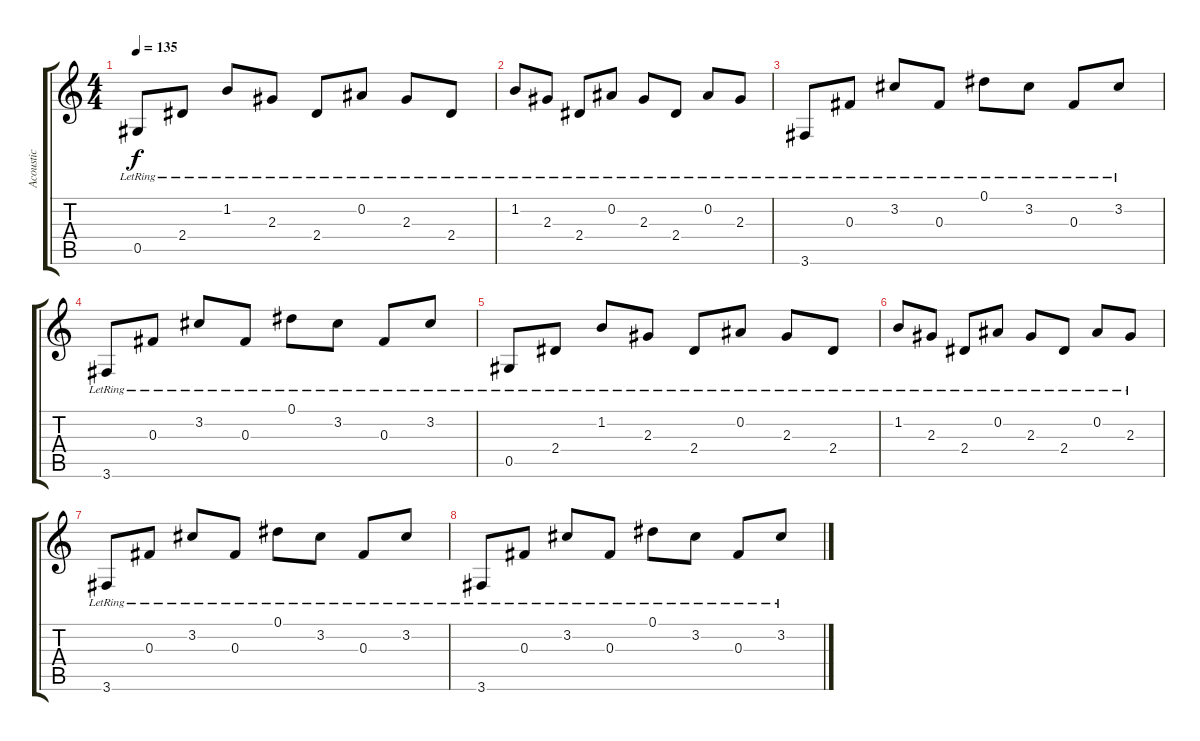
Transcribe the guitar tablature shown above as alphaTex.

\track ("Acoustic" "Acoustic") {instrument acousticguitarsteel}
\staff {score tabs}
\tuning (Eb4 Bb3 Gb3 Db3 Ab2 Eb2) {hide}
\ts (4 4)
\tempo 135
\clef g2
\ks c
0.5{lr}.8{dy f} 2.4{lr}.8 1.2{lr}.8 2.3{lr}.8 2.4{lr}.8 0.2{lr}.8 2.3{lr}.8 2.4{lr}.8 |
1.2{lr}.8 2.3{lr}.8 2.4{lr}.8 0.2{lr}.8 2.3{lr}.8 2.4{lr}.8 0.2{lr}.8 2.3{lr}.8 |
3.6{lr}.8 0.3{lr}.8 3.2{lr}.8 0.3{lr}.8 0.1{lr}.8 3.2{lr}.8 0.3{lr}.8 3.2{lr}.8 |
3.6{lr}.8 0.3{lr}.8 3.2{lr}.8 0.3{lr}.8 0.1{lr}.8 3.2{lr}.8 0.3{lr}.8 3.2{lr}.8 |
0.5{lr}.8 2.4{lr}.8 1.2{lr}.8 2.3{lr}.8 2.4{lr}.8 0.2{lr}.8 2.3{lr}.8 2.4{lr}.8 |
1.2{lr}.8 2.3{lr}.8 2.4{lr}.8 0.2{lr}.8 2.3{lr}.8 2.4{lr}.8 0.2{lr}.8 2.3{lr}.8 |
3.6{lr}.8 0.3{lr}.8 3.2{lr}.8 0.3{lr}.8 0.1{lr}.8 3.2{lr}.8 0.3{lr}.8 3.2{lr}.8 |
3.6{lr}.8 0.3{lr}.8 3.2{lr}.8 0.3{lr}.8 0.1{lr}.8 3.2{lr}.8 0.3{lr}.8 3.2{lr}.8
